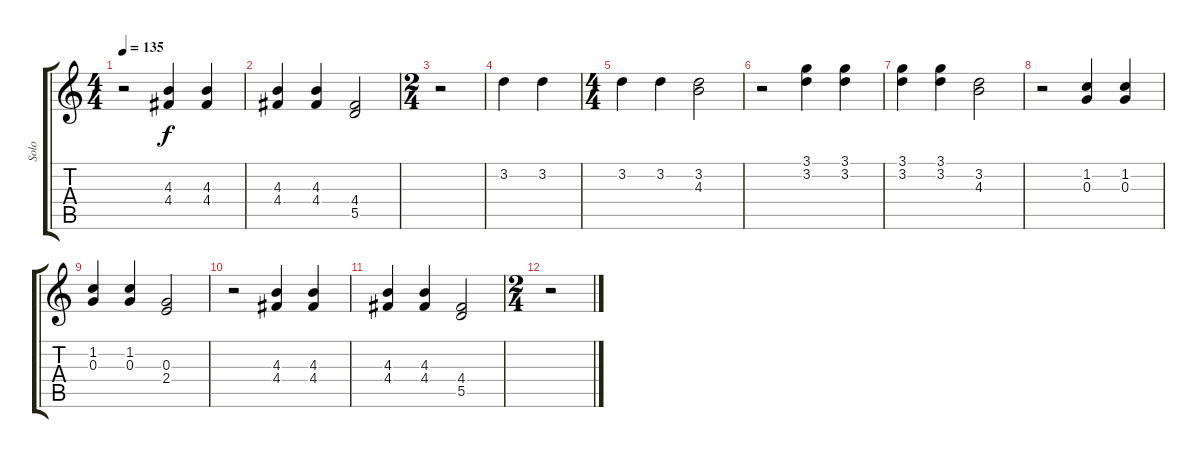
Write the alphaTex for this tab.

\track ("Solo" "Solo") {instrument electricguitarclean}
\staff {score tabs}
\tuning (E4 B3 G3 D3 A2 E2) {hide}
\ts (4 4)
\tempo 135
\clef g2
\ks c
r.2{dy f} (4.3 4.4).4 (4.3 4.4).4 |
(4.3 4.4).4 (4.3 4.4).4 (4.4 5.5).2 |
\ts (2 4)
r.2 |
3.2.4 3.2.4 |
\ts (4 4)
3.2.4 3.2.4 (3.2 4.3).2 |
r.2 (3.1 3.2).4 (3.1 3.2).4 |
(3.1 3.2).4 (3.1 3.2).4 (3.2 4.3).2 |
r.2 (1.2 0.3).4 (1.2 0.3).4 |
(1.2 0.3).4 (1.2 0.3).4 (0.3 2.4).2 |
r.2 (4.3 4.4).4 (4.3 4.4).4 |
(4.3 4.4).4 (4.3 4.4).4 (4.4 5.5).2 |
\ts (2 4)
r.2
